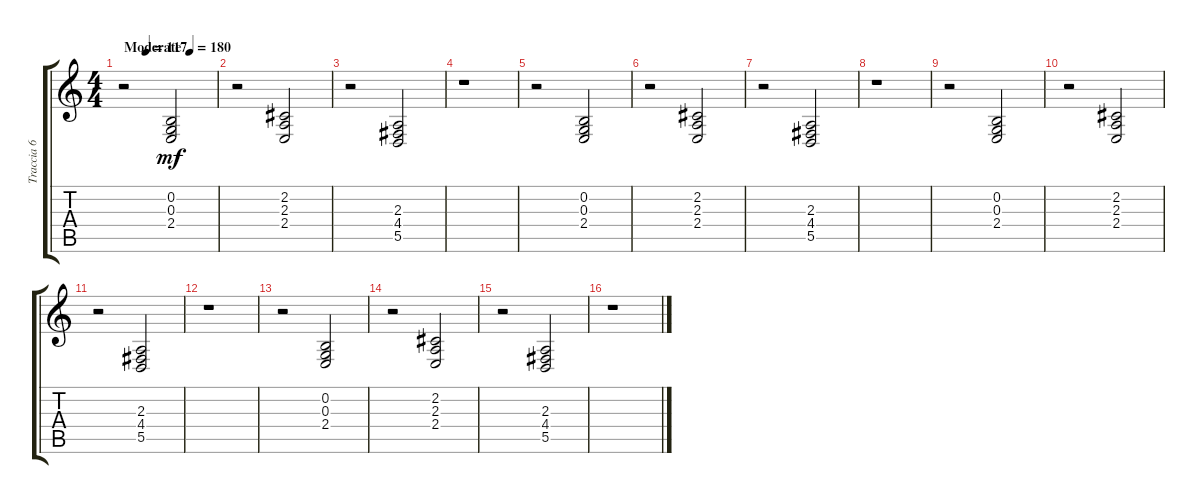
\track ("Traccia 6" "Traccia 6") {instrument marimba}
\staff {score tabs}
\tuning (E4 B3 G3 D3 A2 E2) {hide}
\ts (4 4)
\tempo (180 "Moderate")
\tempo (117 0.25)
\tempo (180 "Moderate")
\clef g2
\ks c
r.2{dy mf instrument marimba} (0.2 0.3 2.4).2 |
r.2 (2.2 2.3 2.4).2 |
r.2 (2.3 4.4 5.5).2 |
r.1 |
r.2 (0.2 0.3 2.4).2 |
r.2 (2.2 2.3 2.4).2 |
r.2 (2.3 4.4 5.5).2 |
r.1 |
r.2 (0.2 0.3 2.4).2 |
r.2 (2.2 2.3 2.4).2 |
r.2 (2.3 4.4 5.5).2 |
r.1 |
r.2 (0.2 0.3 2.4).2 |
r.2 (2.2 2.3 2.4).2 |
r.2 (2.3 4.4 5.5).2 |
r.1
